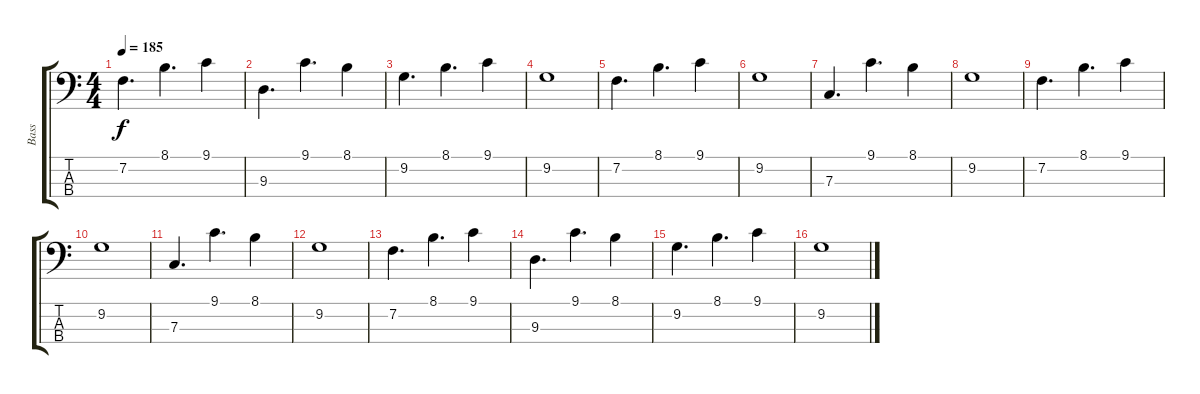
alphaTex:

\track ("Bass" "Bass") {instrument electricbasspick}
\staff {score tabs}
\tuning (Eb2 Bb1 F1 C1) {hide}
\ts (4 4)
\tempo 185
\clef f4
\ks c
7.2.4{d dy f} 8.1.4{d} 9.1.4 |
9.3.4{d} 9.1.4{d} 8.1.4 |
9.2.4{d} 8.1.4{d} 9.1.4 |
9.2.1 |
7.2.4{d} 8.1.4{d} 9.1.4 |
9.2.1 |
7.3.4{d} 9.1.4{d} 8.1.4 |
9.2.1 |
7.2.4{d} 8.1.4{d} 9.1.4 |
9.2.1 |
7.3.4{d} 9.1.4{d} 8.1.4 |
9.2.1 |
7.2.4{d} 8.1.4{d} 9.1.4 |
9.3.4{d} 9.1.4{d} 8.1.4 |
9.2.4{d} 8.1.4{d} 9.1.4 |
9.2.1
